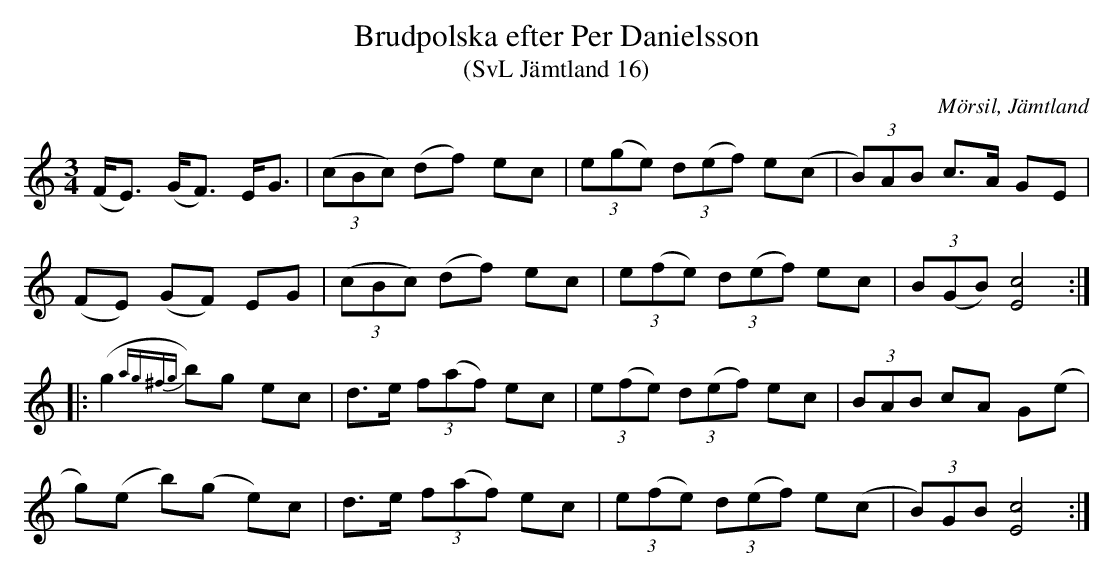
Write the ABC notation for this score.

X:1
T:Brudpolska efter Per Danielsson
T:(SvL Jämtland 16)
O:Mörsil, Jämtland
M:3/4
L:1/8
K:C
(F<E) (G<F) E<G|(3(cBc) (df) ec|(3e(ge) (3d(ef) e(c|(3B)AB c>A GE|
(FE) (GF) EG|(3(cBc) (df) ec|(3e(fe) (3d(ef) ec|(3B(GB) [cE]4:|
|:(g2 {ag^fg}b)g ec|d>e (3f(af) ec|(3e(fe) (3d(ef) ec|(3BAB cA G(e|
g)(e b)(g e)c|d>e (3f(af) ec|(3e(fe) (3d(ef) e(c|(3B)GB [cE]4:|
